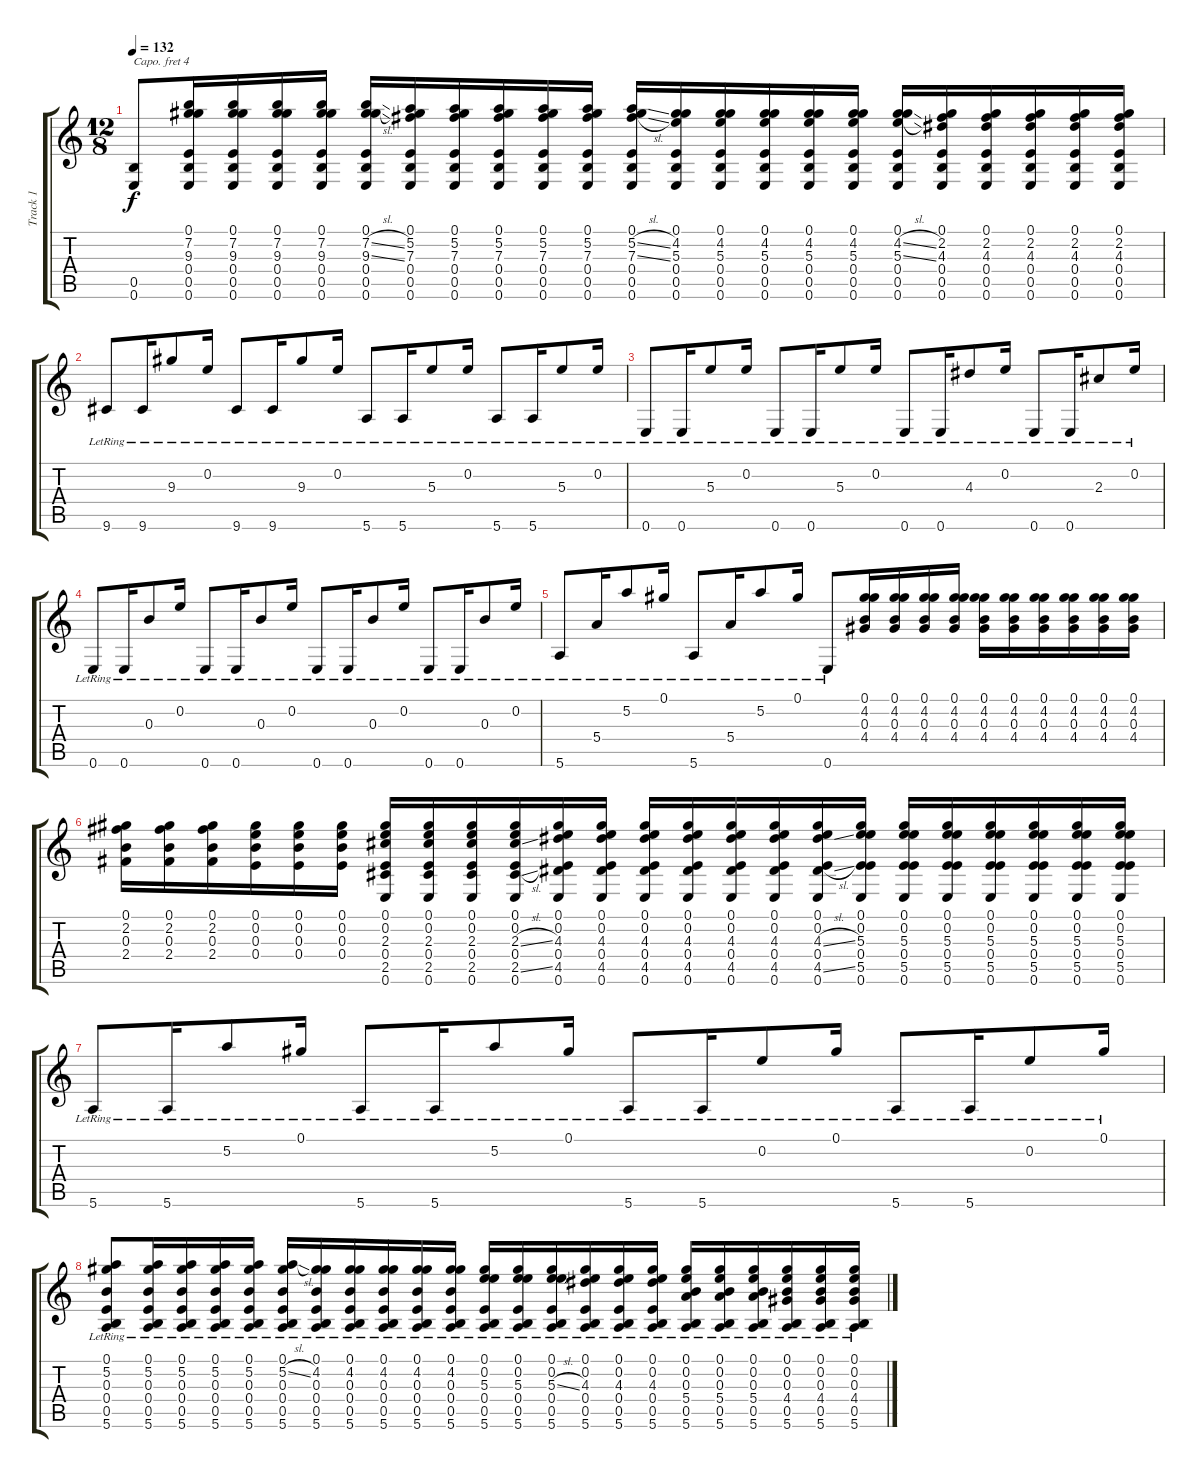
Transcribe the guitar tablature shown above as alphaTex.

\track ("Track 1" "Track 1") {instrument acousticguitarsteel}
\staff {score tabs}
\capo 4
\tuning (E4 C4 G3 C3 G2 C2) {hide}
\ts (12 8)
\tempo 132
\clef g2
\ks c
(0.5 0.6).8{dy f} (0.1 7.2 9.3 0.4 0.5 0.6).16 (0.1 7.2 9.3 0.4 0.5 0.6).16 (0.1 7.2 9.3 0.4 0.5 0.6).16 (0.1 7.2 9.3 0.4 0.5 0.6).16 (0.1 7.2{sl} 9.3{sl} 0.4 0.5 0.6).16 (0.1 5.2 7.3 0.4 0.5 0.6).16 (0.1 5.2 7.3 0.4 0.5 0.6).16 (0.1 5.2 7.3 0.4 0.5 0.6).16 (0.1 5.2 7.3 0.4 0.5 0.6).16 (0.1 5.2 7.3 0.4 0.5 0.6).16 (0.1 5.2{sl} 7.3{sl} 0.4 0.5 0.6).16 (0.1 4.2 5.3 0.4 0.5 0.6).16 (0.1 4.2 5.3 0.4 0.5 0.6).16 (0.1 4.2 5.3 0.4 0.5 0.6).16 (0.1 4.2 5.3 0.4 0.5 0.6).16 (0.1 4.2 5.3 0.4 0.5 0.6).16 (0.1 4.2{sl} 5.3{sl} 0.4 0.5 0.6).16 (0.1 2.2 4.3 0.4 0.5 0.6).16 (0.1 2.2 4.3 0.4 0.5 0.6).16 (0.1 2.2 4.3 0.4 0.5 0.6).16 (0.1 2.2 4.3 0.4 0.5 0.6).16 (0.1 2.2 4.3 0.4 0.5 0.6).16 |
9.6{lr}.8 9.6{lr}.16 9.3{lr}.8 0.2{lr}.16 9.6{lr}.8 9.6{lr}.16 9.3{lr}.8 0.2{lr}.16 5.6{lr}.8 5.6{lr}.16 5.3{lr}.8 0.2{lr}.16 5.6{lr}.8 5.6{lr}.16 5.3{lr}.8 0.2{lr}.16 |
0.6{lr}.8 0.6{lr}.16 5.3{lr}.8 0.2{lr}.16 0.6{lr}.8 0.6{lr}.16 5.3{lr}.8 0.2{lr}.16 0.6{lr}.8 0.6{lr}.16 4.3{lr}.8 0.2{lr}.16 0.6{lr}.8 0.6{lr}.16 2.3{lr}.8 0.2{lr}.16 |
0.6{lr}.8 0.6{lr}.16 0.3{lr}.8 0.2{lr}.16 0.6{lr}.8 0.6{lr}.16 0.3{lr}.8 0.2{lr}.16 0.6{lr}.8 0.6{lr}.16 0.3{lr}.8 0.2{lr}.16 0.6{lr}.8 0.6{lr}.16 0.3{lr}.8 0.2{lr}.16 |
5.6{lr}.8 5.4{lr}.16 5.2{lr}.8 0.1{lr}.16 5.6{lr}.8 5.4{lr}.16 5.2{lr}.8 0.1{lr}.16 0.6{lr}.8 (0.1 4.2 0.3 4.4).16 (0.1 4.2 0.3 4.4).16 (0.1 4.2 0.3 4.4).16 (0.1 4.2 0.3 4.4).16 (0.1 4.2 0.3 4.4).16 (0.1 4.2 0.3 4.4).16 (0.1 4.2 0.3 4.4).16 (0.1 4.2 0.3 4.4).16 (0.1 4.2 0.3 4.4).16 (0.1 4.2 0.3 4.4).16 |
(0.1 2.2 0.3 2.4).16 (0.1 2.2 0.3 2.4).16 (0.1 2.2 0.3 2.4).16 (0.1 0.2 0.3 0.4).16 (0.1 0.2 0.3 0.4).16 (0.1 0.2 0.3 0.4).16 (0.1 0.2 2.3 0.4 2.5 0.6).16 (0.1 0.2 2.3 0.4 2.5 0.6).16 (0.1 0.2 2.3 0.4 2.5 0.6).16 (0.1 0.2 2.3{sl} 0.4 2.5{sl} 0.6).16 (0.1 0.2 4.3 0.4 4.5 0.6).16 (0.1 0.2 4.3 0.4 4.5 0.6).16 (0.1 0.2 4.3 0.4 4.5 0.6).16 (0.1 0.2 4.3 0.4 4.5 0.6).16 (0.1 0.2 4.3 0.4 4.5 0.6).16 (0.1 0.2 4.3 0.4 4.5 0.6).16 (0.1 0.2 4.3{sl} 0.4 4.5{sl} 0.6).16 (0.1 0.2 5.3 0.4 5.5 0.6).16 (0.1 0.2 5.3 0.4 5.5 0.6).16 (0.1 0.2 5.3 0.4 5.5 0.6).16 (0.1 0.2 5.3 0.4 5.5 0.6).16 (0.1 0.2 5.3 0.4 5.5 0.6).16 (0.1 0.2 5.3 0.4 5.5 0.6).16 (0.1 0.2 5.3 0.4 5.5 0.6).16 |
5.6{lr}.8 5.6{lr}.16 5.2{lr}.8 0.1{lr}.16 5.6{lr}.8 5.6{lr}.16 5.2{lr}.8 0.1{lr}.16 5.6{lr}.8 5.6{lr}.16 0.2{lr}.8 0.1{lr}.16 5.6{lr}.8 5.6{lr}.16 0.2{lr}.8 0.1{lr}.16 |
(0.1{lr} 5.2{lr} 0.3{lr} 0.4{lr} 0.5{lr} 5.6{lr}).8 (0.1{lr} 5.2{lr} 0.3{lr} 0.4{lr} 0.5{lr} 5.6{lr}).16 (0.1{lr} 5.2{lr} 0.3{lr} 0.4{lr} 0.5{lr} 5.6{lr}).16 (0.1{lr} 5.2{lr} 0.3{lr} 0.4{lr} 0.5{lr} 5.6{lr}).16 (0.1{lr} 5.2{lr} 0.3{lr} 0.4{lr} 0.5{lr} 5.6{lr}).16 (0.1{lr} 5.2{sl lr} 0.3{lr} 0.4{lr} 0.5{lr} 5.6{lr}).16 (0.1{lr} 4.2{lr} 0.3{lr} 0.4{lr} 0.5{lr} 5.6{lr}).16 (0.1{lr} 4.2{lr} 0.3{lr} 0.4{lr} 0.5{lr} 5.6{lr}).16 (0.1{lr} 4.2{lr} 0.3{lr} 0.4{lr} 0.5{lr} 5.6{lr}).16 (0.1{lr} 4.2{lr} 0.3{lr} 0.4{lr} 0.5{lr} 5.6{lr}).16 (0.1{lr} 4.2{lr} 0.3{lr} 0.4{lr} 0.5{lr} 5.6{lr}).16 (0.1{lr} 0.2{lr} 5.3{lr} 0.4{lr} 0.5{lr} 5.6{lr}).16 (0.1{lr} 0.2{lr} 5.3{lr} 0.4{lr} 0.5{lr} 5.6{lr}).16 (0.1{lr} 0.2{lr} 5.3{sl lr} 0.4{lr} 0.5{lr} 5.6{lr}).16 (0.1{lr} 0.2{lr} 4.3{lr} 0.4{lr} 0.5{lr} 5.6{lr}).16 (0.1{lr} 0.2{lr} 4.3{lr} 0.4{lr} 0.5{lr} 5.6{lr}).16 (0.1{lr} 0.2{lr} 4.3{lr} 0.4{lr} 0.5{lr} 5.6{lr}).16 (0.1{lr} 0.2{lr} 0.3{lr} 5.4{lr} 0.5{lr} 5.6{lr}).16 (0.1{lr} 0.2{lr} 0.3{lr} 5.4{lr} 0.5{lr} 5.6{lr}).16 (0.1{lr} 0.2{lr} 0.3{lr} 5.4{lr} 0.5{lr} 5.6{lr}).16 (0.1{lr} 0.2{lr} 0.3{lr} 4.4{lr} 0.5{lr} 5.6{lr}).16 (0.1{lr} 0.2{lr} 0.3{lr} 4.4{lr} 0.5{lr} 5.6{lr}).16 (0.1{lr} 0.2{lr} 0.3{lr} 4.4{lr} 0.5{lr} 5.6{lr}).16
